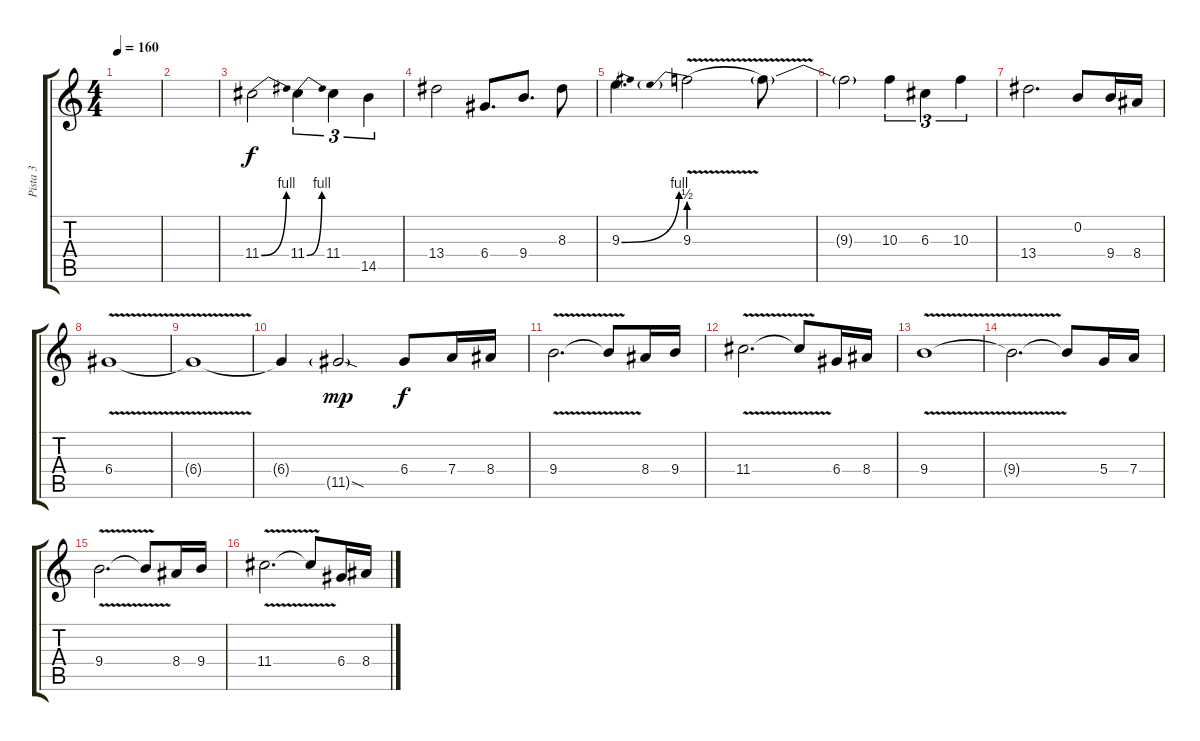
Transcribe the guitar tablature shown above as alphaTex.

\track ("Pista 3" "Pista 3") {instrument distortionguitar}
\staff {score tabs}
\tuning (E4 B3 G3 D3 A2 E2) {hide}
\ts (4 4)
\tempo 160
\clef g2
\ks c
|
|
11.4{be (bend 0 0 60 4)}.2 11.4{be (bend 0 0 60 4)}.4{tu (3 2)} 11.4.4{tu (3 2)} 14.5.4{tu (3 2)} |
13.4.2 6.4.8{d} 9.4.8{d} 8.3.8 |
9.3{be (bend 0 0 60 4)}.4{d} 9.3{be (prebend 0 2 60 2) v}.2 9.3{t}.8 |
9.3{t}.2 10.3.4{tu (3 2)} 6.3.4{tu (3 2)} 10.3.4{tu (3 2)} |
13.4.2{d} 0.2.8 9.4.16 8.4.16 |
6.4{v}.1 |
6.4{t}.1 |
6.4{t}.4 11.5{sod g}.2{dy mp} 6.4.8{dy f} 7.4.16 8.4.16 |
9.4{v}.2{d} 9.4{t}.8 8.4.16 9.4.16 |
11.4{v}.2{d} 11.4{t}.8 6.4.16 8.4.16 |
9.4{v}.1 |
9.4{t}.2{d} 9.4{t}.8 5.4.16 7.4.16 |
9.4{v}.2{d} 9.4{t}.8 8.4.16 9.4.16 |
11.4{v}.2{d} 11.4{t}.8 6.4.16 8.4.16
